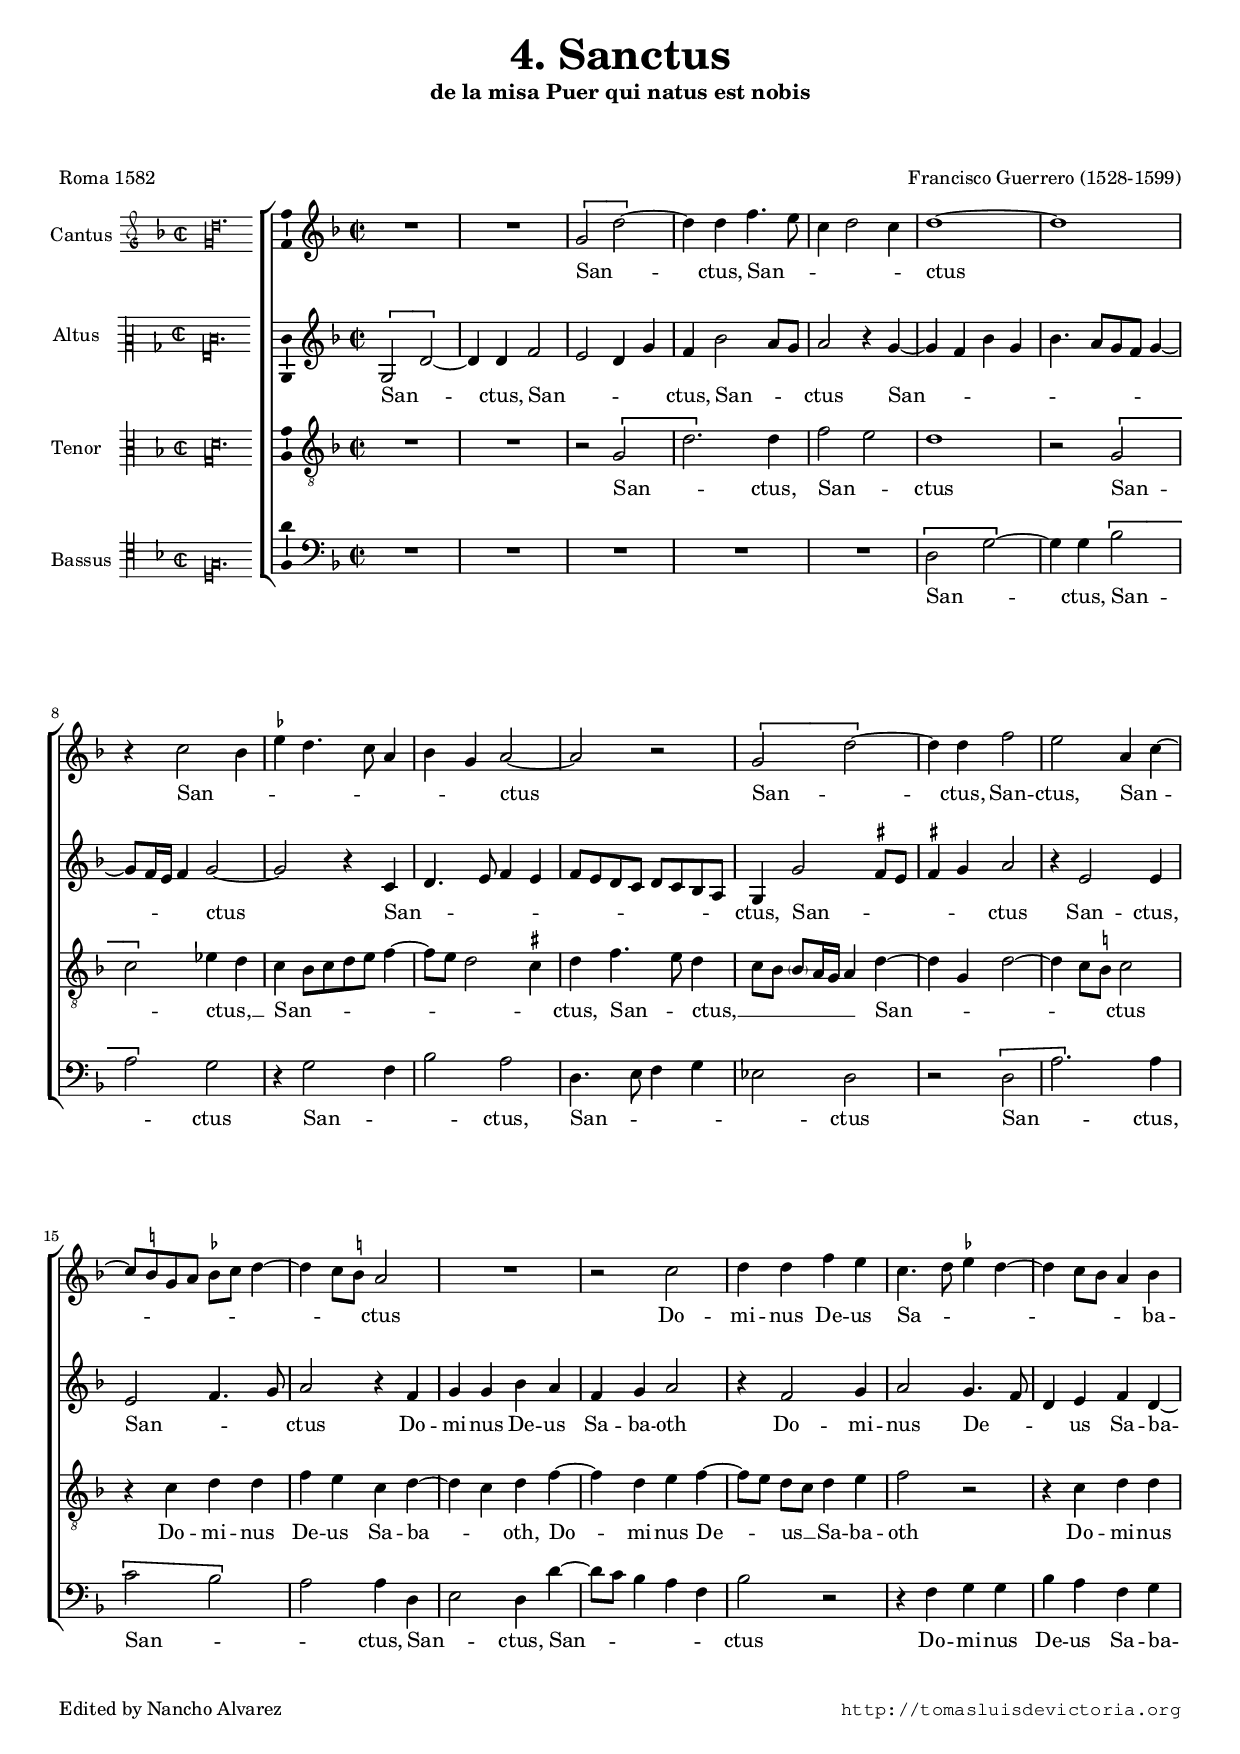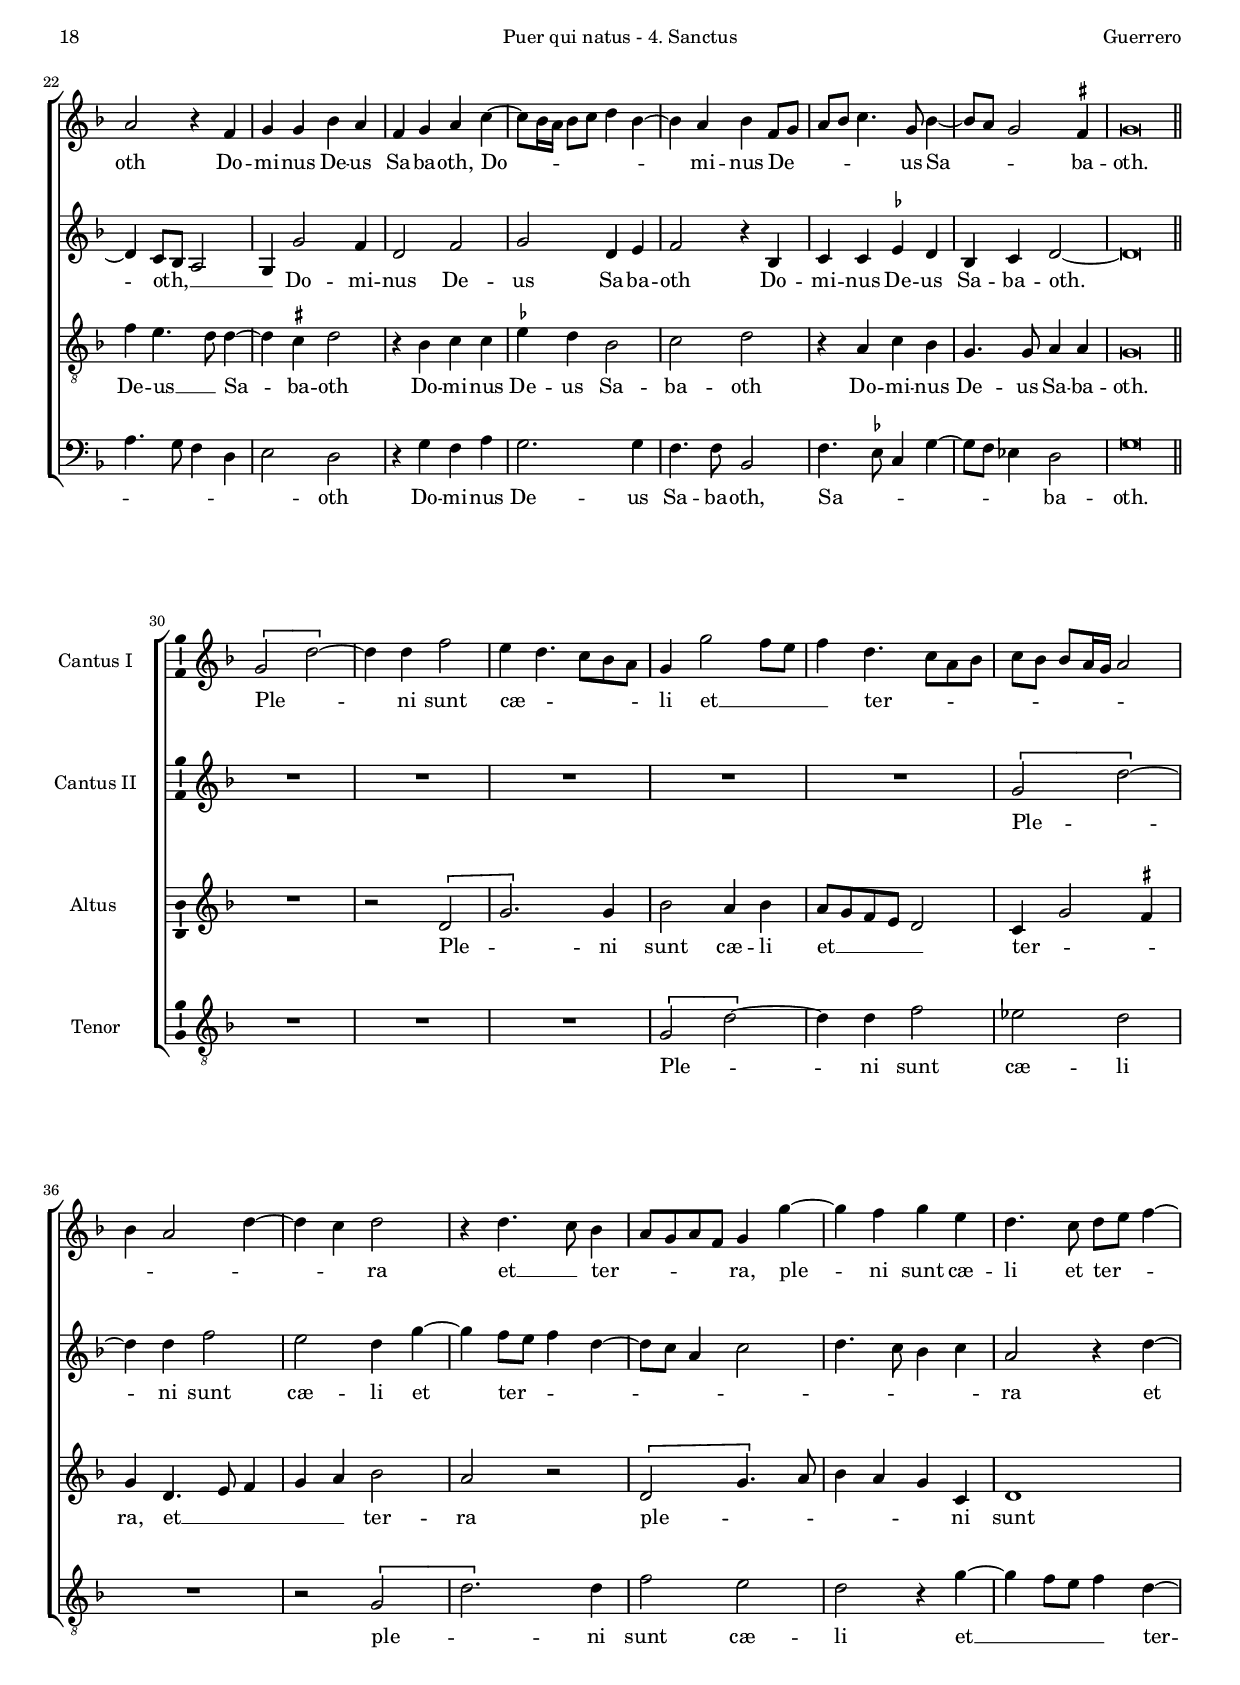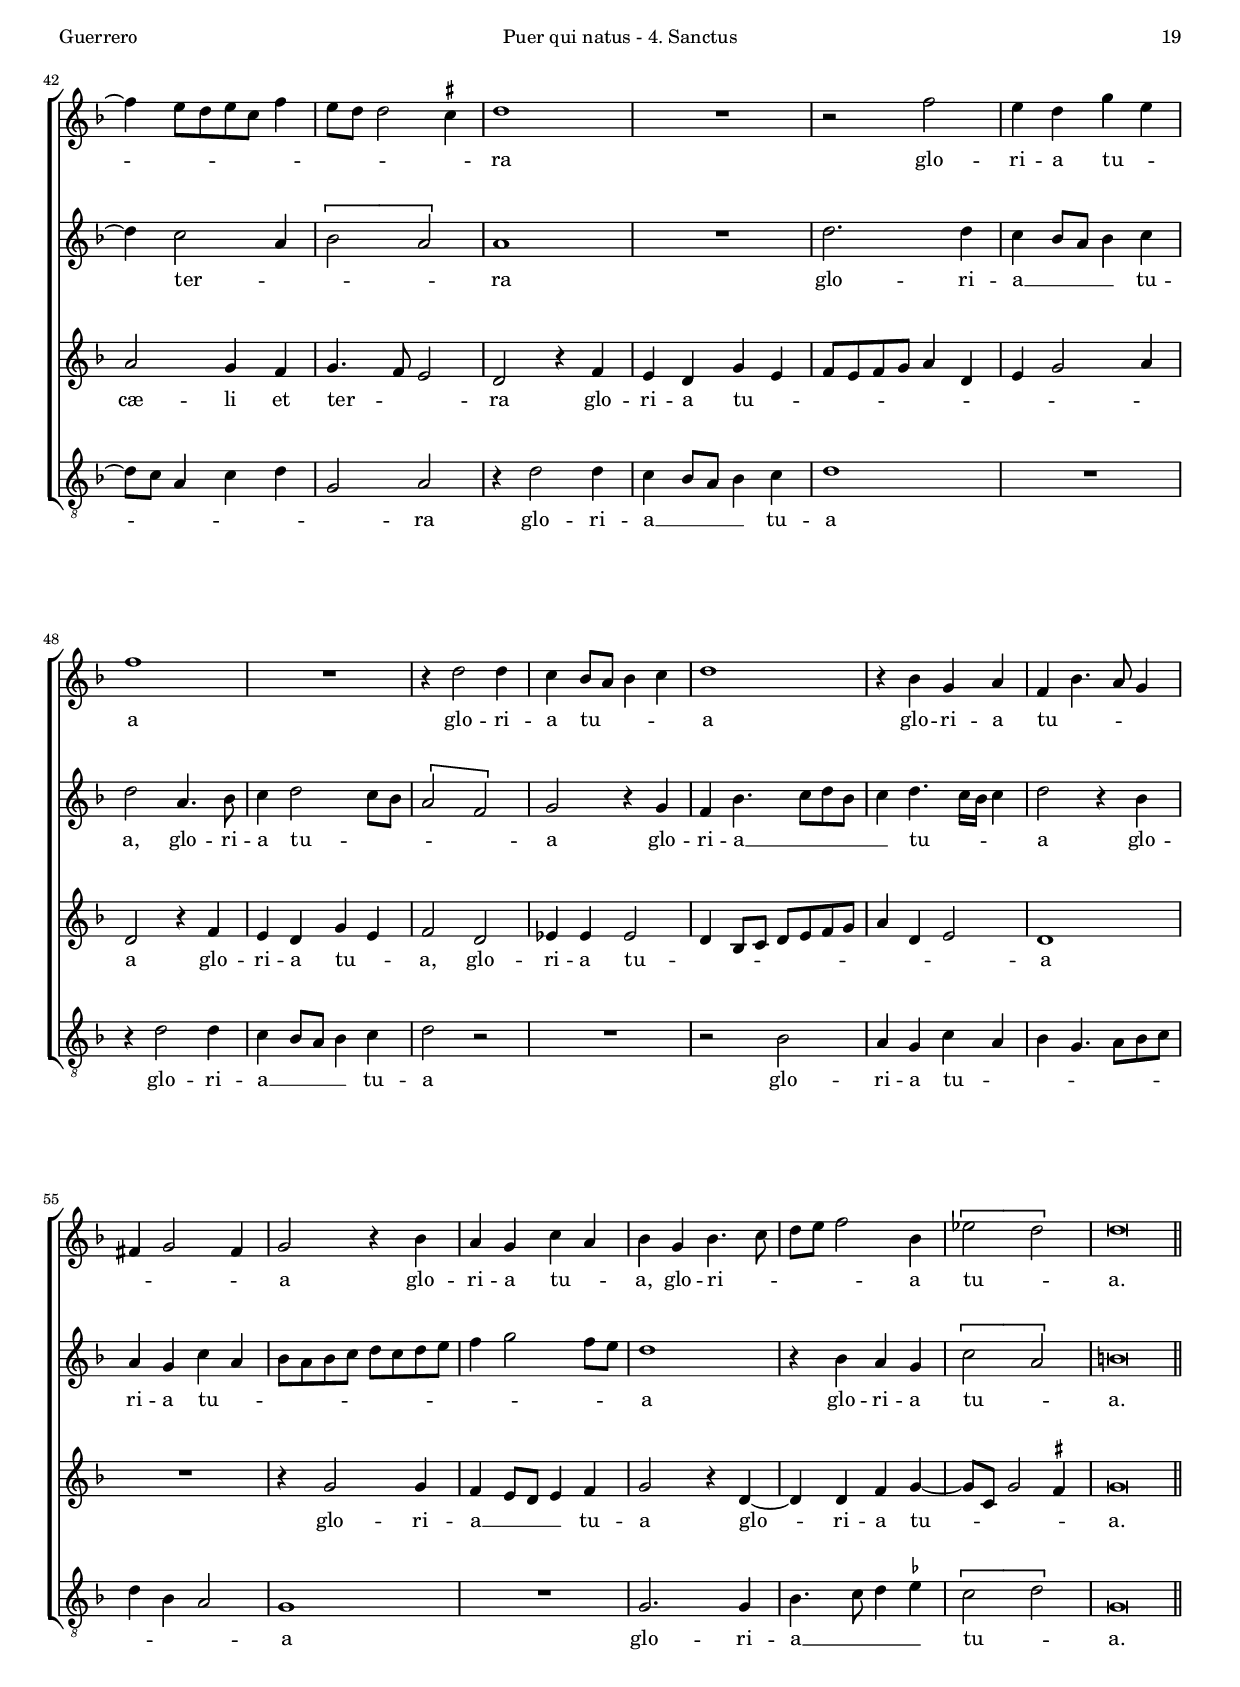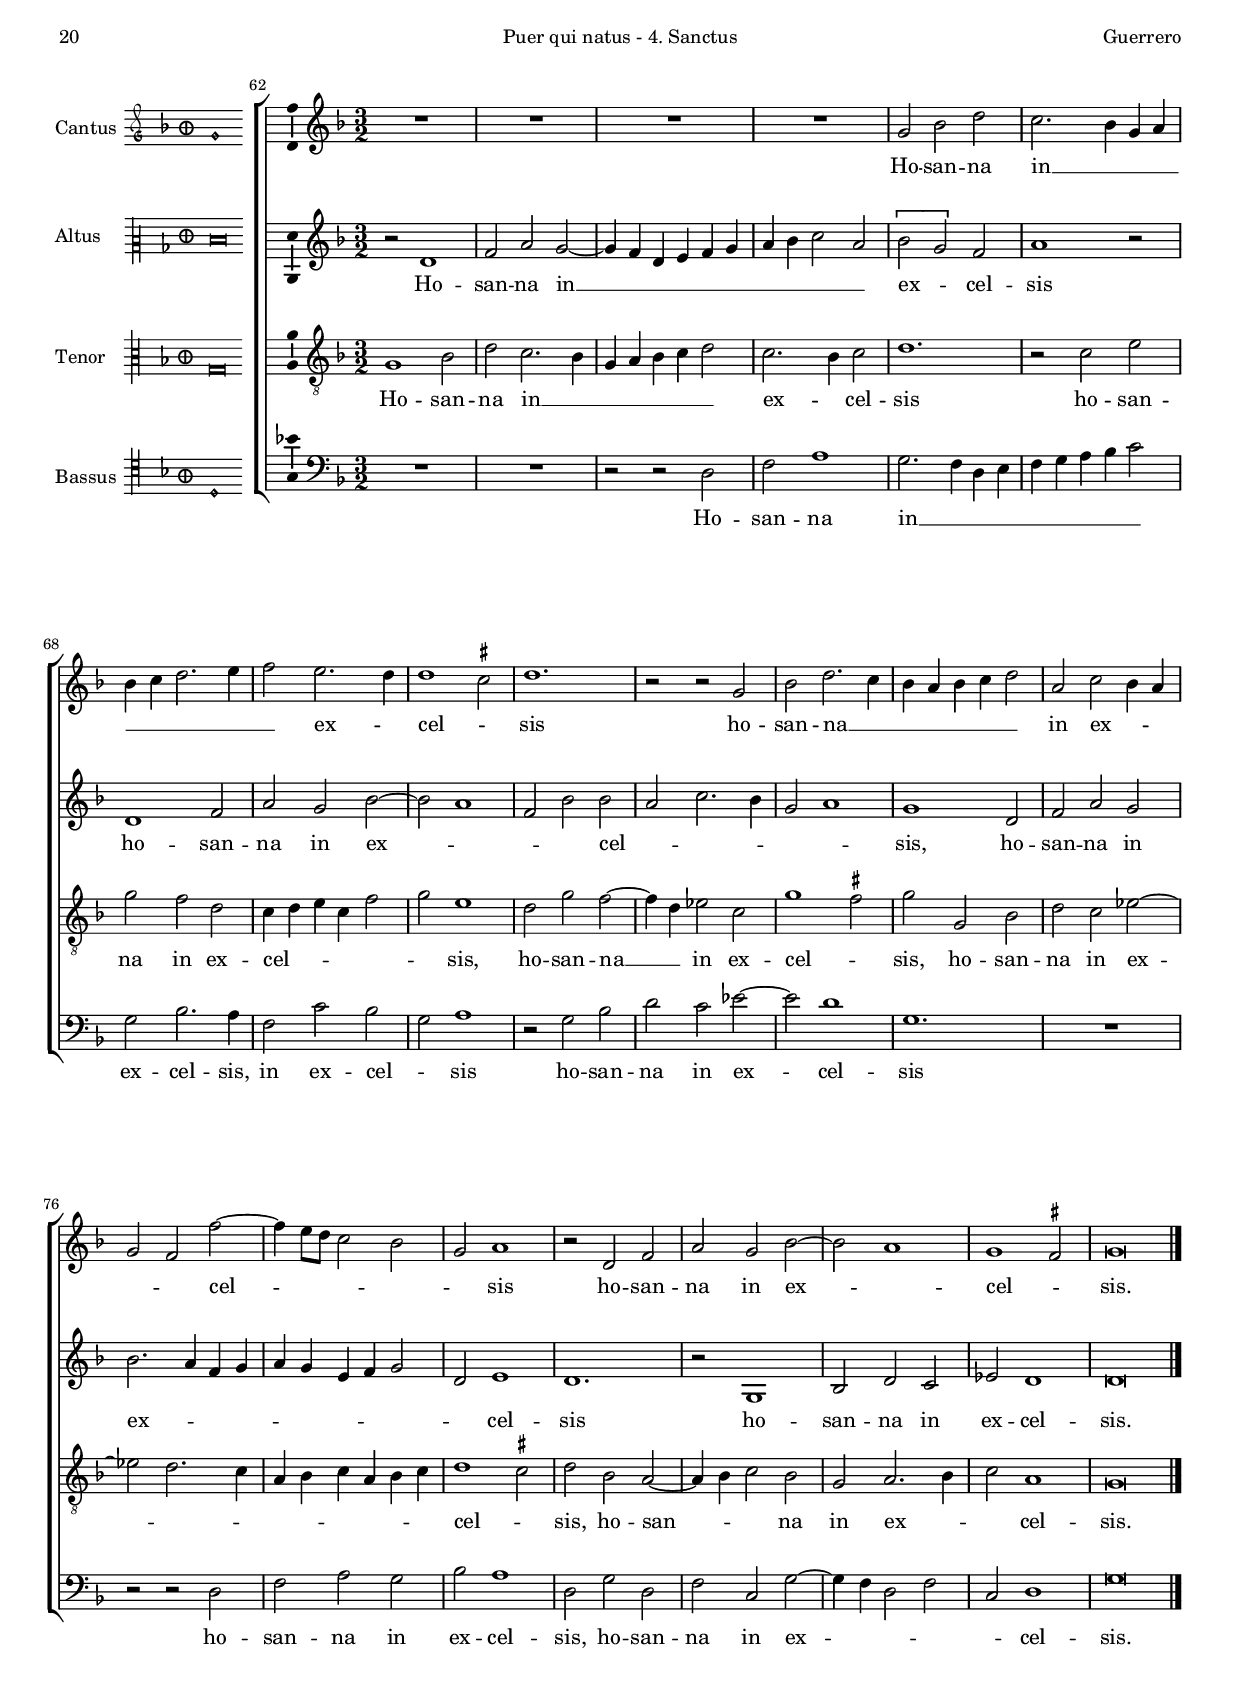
\version "2.18.0"

#(set-default-paper-size "a4")
#(set-global-staff-size 16.4)
#(ly:set-option 'point-and-click #f)
%mobile -s15.5 -i3.5

italicas=\override LyricText.font-shape = #'italic
rectas=\override LyricText.font-shape = #'upright
ss=\once \set suggestAccidentals = ##t
incipitwidth = 20
htitle="Puer qui natus - 4. Sanctus"
hcomposer="Guerrero"

\header {
	title=\markup{\larger \larger \larger "4. Sanctus" }
	subtitle="de la misa Puer qui natus est nobis"
        subsubtitle=\markup{\null \vspace #2 }
	composer="Francisco Guerrero (1528-1599)"
        pdfauthor=\composer
        poet="Roma 1582"
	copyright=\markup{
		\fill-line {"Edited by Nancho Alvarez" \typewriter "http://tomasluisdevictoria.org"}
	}
%	tagline=""
}


global={\key f \major \time 2/2 \skip 1*29 \bar "||" 
}

cantus={
	R1*4/4 |
	R1*4/4 |
	\[g'2 d'' ~ \] |
	d''4 d'' f''4. e''8 |
%5
	c''4 d''2 c''4 |
	d''1 ~ |
	d'' |
	r4 c''2 bes'4 |
	\ss ees'' d''4. c''8 a'4 |
%10
	bes' g' a'2 ~ |
	a' r |
	\[g' d'' ~ \] |
	d''4 d'' f''2 |
	e'' a'4 c'' ~ |
%15
	c''8 \ss b' g' a' \ss bes' c'' d''4 ~ |
	d'' c''8 \ss b' a'2 |
	R1*4/4 |
	r2 c'' |
	d''4 d'' f'' e'' |
%20
	c''4. d''8 \ss ees''4 d'' ~ |
	d'' c''8 bes' a'4 bes' |
	a'2 r4 f' |
	g' g' bes' a' |
	f' g' a' c'' ~ |
%25
	c''8[ bes'16 a'] bes'8[ c''] d''4 bes' ~ |
	bes' a' bes' f'8 g' |
	a' bes' c''4. g'8 bes'4 ~ |
	bes'8 a' g'2 \ss fis'4 |
	g'\breve*1/2
}

altus={
	\[g2 d' ~ \] |
	d'4 d' f'2 |
	e' d'4 g' |
	f' bes'2 a'8 g' |
%5
	a'2 r4 g' ~ |
	g' f' bes' g' |
	bes'4. a'8[ g' f'] g'4 ~ |
	g'8 f'16 e' f'4 g'2 ~ |
	g' r4 c' |
%10
	d'4. e'8 f'4 e' |
	f'8 e' d' c' d' c' bes a |
	g4 g'2 \ss fis'8 e' |
	\ss fis'4 g' a'2 |
	r4 e'2 e'4 |
%15
	e'2 f'4. g'8 |
	a'2 r4 f' |
	g' g' bes' a' |
	f' g' a'2 |
	r4 f'2 g'4 |
%20
	a'2 g'4. f'8 |
	d'4 e' f' d' ~ |
	d' c'8 bes a2 |
	g4 g'2 f'4 |
	d'2 f' |
%25
	g' d'4 e' |
	f'2 r4 bes |
	c' c' \ss ees' d' |
	bes c' d'2 ~ |
	d'\breve*1/2
}

tenor={
	R1*4/4 |
	R1*4/4 |
	r2 \[g |
	d'2.\] d'4 |
%5
	f'2 e' |
	d'1 |
	r2 \[g |
	c'\] ees'4 d' |
	c' bes8[ c' d' e'] f'4 ~ |
%10
	f'8 e' d'2 \ss cis'4 |
	d' f'4. e'8 d'4 |
	c'8[ bes] <\parenthesize bes>[ a16 g] a4 d' ~ |
	d' g d'2 ~ |
	d'4 c'8 \ss b c'2 |
%15
	r4 c' d' d' |
	f' e' c' d' ~ |
	d' c' d' f' ~ |
	f' d' e' f' ~ |
	f'8[ e'] d'[ c'] d'4 e' |
%20
	f'2 r |
	r4 c' d' d' |
	f' e'4. d'8 d'4 ~ |
	d' \ss cis' d'2 |
	r4 bes c' c' |
%25
	\ss ees' d' bes2 |
	c' d' |
	r4 a c' bes |
	g4. g8 a4 a |
	g\breve*1/2
}

bassus={
	R1*4/4 |
	R1*4/4 |
	R1*4/4 |
	R1*4/4 |
%5
	R1*4/4 |
	\[d2 g ~ \] |
	g4 g \[bes2 |
	a\] g |
	r4 g2 f4 |
%10
	bes2 a |
	d4. e8 f4 g |
	ees2 d |
	r \[d |
	a2.\] a4 |
%15
	\[c'2 bes\] |
	a a4 d |
	e2 d4 d' ~ |
	d'8 c' bes4 a f |
	bes2 r |
%20
	r4 f g g |
	bes a f g |
	a4. g8 f4 d |
	e2 d |
	r4 g f a |
%25
	g2. g4 |
	f4. f8 bes,2 |
	f4. \ss ees8 c4 g ~ |
	g8 f ees4 d2 |
	g\breve*1/2
}


textocantus=\lyricmode{
San -- _ _ ctus,
San -- _ _ _ _ ctus _
San -- _ _ _ _ _ _ _ ctus _
San -- _ _ ctus,
San -- ctus,
San -- _ _ _ _ _ _ _ _ _ _ _ ctus
Do -- mi -- nus De -- us Sa -- _ _ _ _ _ _ _ ba -- oth
Do -- mi -- nus De -- us Sa -- ba -- oth,
Do -- _ _ _ _ _ _ _ _ mi -- nus De -- _ _ _ _ us Sa -- _ _ _ ba -- oth.
}

textoaltus=\lyricmode{
San -- _ _ ctus,
San -- _ _ _ ctus,
San -- _ _ ctus
San -- _ _ _ _ _ _ _ _ _ _ _ _ _ ctus _
San -- _ _ _ _ _ _ _ _ _ _ _ _ ctus,
San -- _ _ _ _ ctus
San -- ctus,
San -- _ _ ctus
Do -- mi -- nus De -- us Sa -- ba -- oth
Do -- mi -- nus De -- _ _ us Sa -- ba -- _ oth, __ _ _ _ 
Do -- mi -- nus De -- us Sa -- ba -- oth
Do -- mi -- nus De -- us Sa -- ba -- oth. _
}

textotenor=\lyricmode{
San -- _ ctus,
San -- _ ctus
San -- _ ctus, __ _
San -- _ _ _ _ _ _ _ _ _ ctus,
San -- _ ctus, __ _ _ _ _ _ _ 
San -- _ _ _ _ _ _ ctus
Do -- mi -- nus De -- us Sa -- ba -- _ _ oth,
Do -- _ mi -- nus De -- _ _ us __ _ Sa -- ba -- oth
Do -- mi -- nus De -- us __ _ Sa -- _ ba -- oth
Do -- mi -- nus De -- us Sa -- ba -- oth
Do -- mi -- nus De -- us Sa -- ba -- oth.
}

textobassus=\lyricmode{
San -- _ _ ctus,
San -- _ ctus
San -- _ _ ctus, 
San -- _ _ _ _ ctus
San -- _ ctus,
San -- _ _ ctus,
San -- _ ctus,
San -- _ _ _ _ _ ctus
Do -- mi -- nus De -- us Sa -- ba -- _ _ _ _ _ oth
Do -- mi -- nus De -- us Sa -- ba -- oth,
Sa -- _ _ _ _ _ _ ba -- oth.
}



incipitcantus=\markup{
	\score{
		{ 
		\set Staff.instrumentName="Cantus "
		\override NoteHead.style = #'neomensural
		\override Rest.style = #'neomensural
		\override Staff.TimeSignature.style = #'neomensural
		\cadenzaOn 
		\clef "petrucci-g"
		\key f \major
		\time 2/2
		\[g'1 d''1.\]
		} 
	\layout {
		\context {\Voice
			\remove Ligature_bracket_engraver
			\consists Mensural_ligature_engraver
		}
		line-width=\incipitwidth
                indent=0
                ragged-right = ##t
	}
	}
}


incipitaltus=\markup{
	\score{
		{ 
		\set Staff.instrumentName="Altus   "
		\override NoteHead.style = #'neomensural 
		\override Rest.style = #'neomensural
		\override Staff.TimeSignature.style = #'neomensural
		\cadenzaOn 
		\clef "petrucci-c2"
		\key f \major
		\time 2/2
		\[g1 d'1.\]
		} 
	\layout {
		\context {\Voice
			\remove Ligature_bracket_engraver
			\consists Mensural_ligature_engraver
		}
		line-width=\incipitwidth 
                indent=0
                ragged-right = ##t
	}
	}
}



incipittenor=\markup{
	\score{
		{ 
		\set Staff.instrumentName="Tenor   "
		\override NoteHead.style = #'neomensural 
		\override Rest.style = #'neomensural
		\override Staff.TimeSignature.style = #'neomensural
		\cadenzaOn 
		\clef "petrucci-c3"
		\key f \major
		\time 2/2
		\[g1 d'1.\]
		} 
	\layout {
		\context {\Voice
			\remove Ligature_bracket_engraver
			\consists Mensural_ligature_engraver
		}
		line-width=\incipitwidth
                indent=0
                ragged-right = ##t
	}
	}
}


incipitbassus=\markup{
	\score{
		{ 
		\set Staff.instrumentName="Bassus "
		\override NoteHead.style = #'neomensural 
		\override Rest.style = #'neomensural
		\override Staff.TimeSignature.style = #'neomensural
		\cadenzaOn 
		\clef "petrucci-c4"
		\key f \major
		\time 2/2
		\[d1 g1.\]
		} 
	\layout {
		\context {\Voice
			\remove Ligature_bracket_engraver
			\consists Mensural_ligature_engraver
		}
		line-width=\incipitwidth 
                indent=0
                ragged-right = ##t
	}
	}
}





\score {
\new ChoirStaff<<

	\new Staff <<\global
	\new Voice="v1" {
		\set Staff.instrumentName=\incipitcantus
		\clef "treble"
		\cantus }
	\new Lyrics \lyricsto "v1" {\textocantus }
	>>

	
	\new Staff << \global
	\new Voice="v2" {
		\set Staff.instrumentName=\incipitaltus
		\clef "treble" 
		\altus}
	\new Lyrics \lyricsto "v2" {\textoaltus }
	>>

	
	\new Staff <<\global
	\new Voice="v3" {
		\set Staff.instrumentName=\incipittenor
		\clef "G_8"
		\tenor }
	\new Lyrics \lyricsto "v3" {\textotenor }
	>>
	

	\new Staff <<\global
	\new Voice="v4" {
		\set Staff.instrumentName=\incipitbassus
		\clef "bass" 
		\bassus }
	\new Lyrics \lyricsto "v4" {\textobassus}
	>>
	
>>

\layout{ 
	%\context {\Lyrics \override VerticalAxisGroup.minimum-Y-extent = #'(-0 . 0) }
	\context {\Score \override BarNumber.padding = #2 }
	%\context {\Lyrics \override LyricText.font-size = #2 }
	\context {\Voice melismaBusyProperties = #'() }
	%\context { \Staff \RemoveEmptyStaves }
	\context {\Staff
                  \override VerticalAxisGroup.staff-staff-spacing =
			#'((basic-distance . 11) (minimum-distance . 0) (padding . 1))
		\consists Ambitus_engraver 
			\override LigatureBracket.padding = #1
                        \override AccidentalSuggestion.Y-extent = #'(-1 . 1)
	}
}

%\midi {}

}



global={\key f \major \time 2/2 
				\skip 1*32 \bar "||"  
}

cantus={\set Score.currentBarNumber = #30
	\bar ""
%30
	\[g'2 d'' ~ \] |
	d''4 d'' f''2 |
	e''4 d''4. c''8 bes' a' |
	g'4 g''2 f''8 e'' |
	f''4 d''4. c''8 a' bes' |
%35
	c''[ bes'] bes'[ a'16 g'] a'2 |
	bes'4 a'2 d''4 ~ |
	d'' c'' d''2 |
	r4 d''4. c''8 bes'4 |
	a'8 g' a' f' g'4 g'' ~ |
%40
	g'' f'' g'' e'' |
	d''4. c''8 d'' e'' f''4 ~ |
	f'' e''8[ d'' e'' c''] f''4 |
	e''8 d'' d''2 \ss cis''4 |
	d''1 |
%45
	R1*4/4 |
	r2 f'' |
	e''4 d'' g'' e'' |
	f''1 |
	R1*4/4 |
%50
	r4 d''2 d''4 |
	c'' bes'8 a' bes'4 c'' |
	d''1 |
	r4 bes' g' a' |
	f' bes'4. a'8 g'4 |
%55
	fis' g'2 fis'4 |
	g'2 r4 bes' |
	a' g' c'' a' |
	bes' g' bes'4. c''8 |
	d'' e'' f''2 bes'4 |
%60
	\[ees''2 d''\] |
	d''\breve*1/2 
}

altus={
%30
	R1*4/4 |
	R1*4/4 |
	R1*4/4 |
	R1*4/4 |
	R1*4/4 |
%35
	\[g'2 d'' ~ \] |
	d''4 d'' f''2 |
	e'' d''4 g'' ~ |
	g'' f''8 e'' f''4 d'' ~ |
	d''8 c'' a'4 c''2 |
%40
	d''4. c''8 bes'4 c'' |
	a'2 r4 d'' ~ |
	d'' c''2 a'4 |
	\[bes'2 a'\] |
	a'1 |
%45
	R1*4/4 |
	d''2. d''4 |
	c'' bes'8 a' bes'4 c'' |
	d''2 a'4. bes'8 |
	c''4 d''2 c''8 bes' |
%50
	\[a'2 f'\] |
	g' r4 g' |
	f' bes'4. c''8 d'' bes' |
	c''4 d''4. c''16 bes' c''4 |
	d''2 r4 bes' |
%55
	a' g' c'' a' |
	bes'8 a' bes' c'' d'' c'' d'' e'' |
	f''4 g''2 f''8 e'' |
	d''1 |
	r4 bes' a' g' |
%60
	\[c''2 a'\] |
	b'\breve*1/2
}

tenor={
%30
	R1*4/4 |
	r2 \[d' |
	g'2.\] g'4 |
	bes'2 a'4 bes' |
	a'8 g' f' e' d'2 |
%35
	c'4 g'2 \ss fis'4 |
	g' d'4. e'8 f'4 |
	g' a' bes'2 |
	a' r |
	\[d' g'4.\] a'8 |
%40
	bes'4 a' g' c' |
	d'1 |
	a'2 g'4 f' |
	g'4. f'8 e'2 |
	d' r4 f' |
%45
	e' d' g' e' |
	f'8 e' f' g' a'4 d' |
	e' g'2 a'4 |
	d'2 r4 f' |
	e' d' g' e' |
%50
	f'2 d' |
	ees'4 ees' ees'2 |
	d'4 bes8 c' d' e' f' g' |
	a'4 d' e'2 |
	d'1 |
%55
	R1*4/4 |
	r4 g'2 g'4 |
	f' e'8 d' e'4 f' |
	g'2 r4 d' ~ |
	d' d' f' g' ~ |
%60
	g'8 c' g'2 \ss fis'4 |
	g'\breve*1/2
}

bassus={
%30
	R1*4/4 |
	R1*4/4 |
	R1*4/4 |
	\[g2 d' ~ \] |
	d'4 d' f'2 |
%35
	ees' d' |
	R1*4/4 |
	r2 \[g |
	d'2.\] d'4 |
	f'2 e' |
%40
	d' r4 g' ~ |
	g' f'8 e' f'4 d' ~ |
	d'8 c' a4 c' d' |
	g2 a |
	r4 d'2 d'4 |
%45
	c' bes8 a bes4 c' |
	d'1 |
	R1*4/4 |
	r4 d'2 d'4 |
	c' bes8 a bes4 c' |
%50
	d'2 r |
	R1*4/4 |
	r2 bes |
	a4 g c' a |
	bes g4. a8 bes c' |
%55
	d'4 bes a2 |
	g1 |
	R1*4/4 |
	g2. g4 |
	bes4. c'8 d'4 \ss ees' |
%60
	\[c'2 d'\] |
	g\breve*1/2
}


textocantus=\lyricmode{
Ple -- _ _ ni sunt cæ -- _ _ _ _ li et __ _ _ _ ter -- _ _ _ _ _ _ _ _ _ _ _ _ _ _ ra
et __ _ ter -- _ _ _ _ ra,
ple -- _ ni sunt cæ -- li et ter -- _ _ _ _ _ _ _ _ _ _ _ _ ra
glo -- ri -- a tu -- _ a
glo -- ri -- a tu -- _ _ _ a
glo -- ri -- a tu -- _ _ _ _ _ _ a
glo -- ri -- a tu -- _ a,
glo -- ri -- _ _ _ _ a tu -- _ a.
}

textoaltus=\lyricmode{
Ple -- _ _ ni sunt cæ -- li et _ ter -- _ _ _ _ _ _ _ _ _ _ _ ra
et _ ter -- _ _ _ ra
glo -- ri -- a __ _ _ _ tu -- a,
glo -- ri -- a tu -- _ _ _ _ a
glo -- ri -- a __ _ _ _ _ tu -- _ _ _ a
glo -- ri -- a tu -- _ _ _ _ _ _ _ _ _ _ _ _ _ a
glo -- ri -- a tu -- _ a.
}

textotenor=\lyricmode{
Ple -- _ ni sunt cæ -- li et __ _ _ _ _ ter -- _ _ ra,
et __ _ _ _ _ ter -- ra
ple -- _ _ _ _ _ ni sunt cæ -- li et ter -- _ _ ra
glo -- ri -- a tu -- _ _ _ _ _ _ _ _ _ _ a
glo -- ri -- a tu -- _ a,
glo -- ri -- a tu -- _ _ _ _ _ _ _ _ _ _ a
glo -- ri -- a __ _ _ _ tu -- a
glo -- _ ri -- a tu -- _ _ _ _ a.
}

textobassus=\lyricmode{
Ple -- _ _ ni sunt cæ -- li
ple -- _ ni sunt cæ -- li
et __ _ _ _ _ ter -- _ _ _ _ _ _ ra
glo -- ri -- a __ _ _ _ tu -- a
glo -- ri -- a __ _ _ _ tu -- a
glo -- ri -- a tu -- _ _ _ _ _ _ _ _ _ a
glo -- ri -- a __ _ _ _ tu -- _ a.
}



\score {
\new ChoirStaff<<

	\new Staff <<\global
	\new Voice="v1" {
		\set Staff.instrumentName="Cantus I "
		\clef "treble"
		\cantus }
	\new Lyrics \lyricsto "v1" {\textocantus }
	>>

	
	\new Staff << \global
	\new Voice="v2" {
		\set Staff.instrumentName="Cantus II "
		\clef "treble" 
		\altus}
	\new Lyrics \lyricsto "v2" {\textoaltus }
	>>

	
	\new Staff <<\global
	\new Voice="v3" {
		\set Staff.instrumentName="Altus  "
		\clef "treble"
		\tenor }
	\new Lyrics \lyricsto "v3" {\textotenor }
	>>
	

	\new Staff <<\global
	\new Voice="v4" {
		\set Staff.instrumentName="Tenor "
		\clef "G_8" 
		\bassus }
	\new Lyrics \lyricsto "v4" {\textobassus}
	>>
	
>>

\layout{
	indent=1.8\cm
	%\context {\Lyrics \override VerticalAxisGroup.minimum-Y-extent = #'(-0 . 0) }
	\context {\Score 
		\override BarNumber.padding = #2 
	}
	%\context {\Lyrics \override LyricText.font-size = #2 }
	\context {\Voice melismaBusyProperties = #'() }
	%\context { \Staff \RemoveEmptyStaves }
	\context {\Staff \consists Ambitus_engraver
                  \override VerticalAxisGroup.staff-staff-spacing =
			#'((basic-distance . 12) (minimum-distance . 0) (padding . 1))
			\remove Time_signature_engraver
			\override LigatureBracket.padding = #1
                        \override AccidentalSuggestion.Y-extent = #'(-1 . 1)
	}
}



%\midi {}

}



global={\key f \major 	\time 3/2 \skip 1*3/2*22 \bar "|." 
}

cantus={
	\set Score.currentBarNumber = #62
	\bar ""
	R1*3/2 |
	R1*3/2 |
	R1*3/2 |
%65
	R1*3/2 |
	g'2 bes' d'' |
	c''2. bes'4 g' a' |
	bes' c'' d''2. e''4 |
	f''2 e''2. d''4 |
%70
	d''1 \ss cis''2 |
	d''1. |
	r2 r g' |
	bes' d''2. c''4 |
	bes' a' bes' c'' d''2 |
%75
	a' c'' bes'4 a' |
	g'2 f' f'' ~ |
	f''4 e''8 d'' c''2 bes' |
	g' a'1 |
	r2 d' f' |
%80
	a' g' bes' ~ |
	bes' a'1 |
	g' \ss fis'2 |
	g'\breve*3/4 
}

altus={
	r2 d'1 |
	f'2 a' g' ~ |
	g'4 f' d' e' f' g' |
%65
	a' bes' c''2 a' |
	\[bes' g'\] f' |
	a'1 r2 |
	d'1 f'2 |
	a' g' bes' ~ |
%70
	bes' a'1 |
	f'2 bes' bes' |
	a' c''2. bes'4 |
	g'2 a'1 |
	g' d'2 |
%75
	f' a' g' |
	bes'2. a'4 f' g' |
	a' g' e' f' g'2 |
	d' e'1 |
	d'1. |
%80
	r2 g1 |
	bes2 d' c' |
	ees' d'1 |
	d'\breve*3/4
}

tenor={
	g1 bes2 |
	d' c'2. bes4 |
	g a bes c' d'2 |
%65
	c'2. bes4 c'2 |
	d'1. |
	r2 c' e' |
	g' f' d' |
	c'4 d' e' c' f'2 |
%70
	g' e'1 |
	d'2 g' f' ~ |
	f'4 d' ees'2 c' |
	g'1 \ss fis'2 |
	g' g bes |
%75
	d' c' ees' ~ |
	ees' d'2. c'4 |
	a bes c' a bes c' |
	d'1 \ss cis'2 |
	d' bes a ~ |
%80
	a4 bes c'2 bes |
	g a2. bes4 |
	c'2 a1 |
	g\breve*3/4 
}

bassus={
	R1*3/2 |
	R1*3/2 |
	r2 r d |
%65
	f a1 |
	g2. f4 d e |
	f g a bes c'2 |
	g bes2. a4 |
	f2 c' bes |
%70
	g a1 |
	r2 g bes |
	d' c' ees' ~ |
	ees' d'1 |
	g1. |
%75
	R1*3/2 |
	r2 r d |
	f a g |
	bes a1 |
	d2 g d |
%80
	f c g ~ |
	g4 f d2 f |
	c d1 |
	g\breve*3/4 
}


textocantus=\lyricmode{
Ho -- san -- na in __ _ _ _ _ _ _ _ _ ex -- _ cel -- _ sis
ho -- san -- na __ _ _ _ _ _ _ 
in ex -- _ _ _ _ cel -- _ _ _ _ _ _ sis
ho -- san -- na in ex -- _ _ cel -- _ sis.
}

textoaltus=\lyricmode{
Ho -- san -- na in __ _ _ _ _ _ _ _ _ _ _ 
ex -- _ cel -- sis
ho -- san -- na in ex -- _ _ _ _ cel -- _ _ _ _ _ sis,
ho -- san -- na in ex -- _ _ _ _ _ _ _ _ _ cel -- sis
ho -- san -- na in ex -- cel -- sis.
}

textotenor=\lyricmode{
Ho -- san -- na in __ _ _ _ _ _ _ ex -- _ cel -- sis
ho -- san -- na in ex -- cel -- _ _ _ _ _ sis,
ho -- san -- na __ _ _ in ex -- cel -- _ sis,
ho -- san -- na in ex -- _ _ _ _ _ _ _ _ _ cel -- _ sis,
ho -- san -- _ _ _ na in ex -- _ _ cel -- sis.
}

textobassus=\lyricmode{
Ho -- san -- na in __ _ _ _ _ _ _ _ _ ex -- cel -- sis,
in ex -- cel -- _ sis
ho -- san -- na in ex -- _ cel -- sis
ho -- san -- na in ex -- cel -- sis,
ho -- san -- na in ex -- _ _ _ _ _ cel -- sis.
}



incipitcantus=\markup{
	\score{
		{ 
		\set Staff.instrumentName="Cantus "
		\override NoteHead.style = #'neomensural
		\override Rest.style = #'neomensural
		\override Staff.TimeSignature.style = #'neomensural
		\cadenzaOn 
		\clef "petrucci-g"
		\key f \major
		\time 3/4
		g'1
		} 
	\layout {
		\context {\Voice
			\remove Ligature_bracket_engraver
			\consists Mensural_ligature_engraver
		}
		line-width=\incipitwidth
                indent = 0
                ragged-right = ##t
	}
	}
}


incipitaltus=\markup{
	\score{
		{ 
		\set Staff.instrumentName="Altus    "
		\override NoteHead.style = #'neomensural 
		\override Rest.style = #'neomensural
		\override Staff.TimeSignature.style = #'neomensural
		\cadenzaOn 
		\clef "petrucci-c2"
		\key f \major
		\time 3/4
		d'\breve
		} 
	\layout {
		\context {\Voice
			\remove Ligature_bracket_engraver
			\consists Mensural_ligature_engraver
		}
		line-width=\incipitwidth 
                indent = 0
                ragged-right = ##t
	}
	}
}



incipittenor=\markup{
	\score{
		{ 
		\set Staff.instrumentName="Tenor   "
		\override NoteHead.style = #'neomensural 
		\override Rest.style = #'neomensural
		\override Staff.TimeSignature.style = #'neomensural
		\cadenzaOn 
		\clef "petrucci-c3"
		\key f \major
		\time 3/4
		g\breve
		} 
	\layout {
		\context {\Voice
			\remove Ligature_bracket_engraver
			\consists Mensural_ligature_engraver
		}
		line-width=\incipitwidth
                indent = 0
                ragged-right = ##t
	}
	}
}


incipitbassus=\markup{
	\score{
		{ 
		\set Staff.instrumentName="Bassus "
		\override NoteHead.style = #'neomensural 
		\override Rest.style = #'neomensural
		\override Staff.TimeSignature.style = #'neomensural
		\cadenzaOn 
		\clef "petrucci-c4"
		\key f \major
		\time 3/4
		d1
		} 
	\layout {
		\context {\Voice
			\remove Ligature_bracket_engraver
			\consists Mensural_ligature_engraver
		}
		line-width=\incipitwidth 
                indent = 0
                ragged-right = ##t
	}
	}
}





\score {
\new ChoirStaff<<

	\new Staff <<\global
	\new Voice="v1" {
		\set Staff.instrumentName=\incipitcantus
		\clef "treble"
		\cantus }
	\new Lyrics \lyricsto "v1" {\textocantus }
	>>

	
	\new Staff << \global
	\new Voice="v2" {
		\set Staff.instrumentName=\incipitaltus
		\clef "treble" 
		\altus}
	\new Lyrics \lyricsto "v2" {\textoaltus }
	>>

	
	\new Staff <<\global
	\new Voice="v3" {
		\set Staff.instrumentName=\incipittenor
		\clef "G_8"
		\tenor }
	\new Lyrics \lyricsto "v3" {\textotenor }
	>>
	

	\new Staff <<\global
	\new Voice="v4" {
		\set Staff.instrumentName=\incipitbassus
		\clef "bass" 
		\bassus }
	\new Lyrics \lyricsto "v4" {\textobassus}
	>>
	
>>

\layout{ 
        indent = 3.5\cm
	\context {\Lyrics 
		\override VerticalAxisGroup.staff-affinity = #UP
		\override VerticalAxisGroup.nonstaff-relatedstaff-spacing =
			#'((basic-distance . 0) (minimum-distance . 0) (padding . 1))
		\override LyricText.font-size = #1.2
		\override LyricHyphen.minimum-distance = #0.5
	}
	\context {\Score 
		tempoHideNote = ##t
		\override BarNumber.padding = #2 
	}
	\context {\Voice 
		melismaBusyProperties = #'()
		%autoBeaming = ##f
	}
	\context {\Staff 
                %\RemoveEmptyStaves
                %\override VerticalAxisGroup.remove-first = ##t
		\override VerticalAxisGroup.staff-staff-spacing =
			#'((basic-distance . 11) (minimum-distance . 0) (padding . 1))
		\consists Ambitus_engraver 
		\override LigatureBracket.padding = #1
	}
}

%\midi { \mtempo }

}


\paper{
	evenHeaderMarkup=\markup  \fill-line { \fromproperty #'page:page-number-string \htitle \hcomposer }
	oddHeaderMarkup= \markup  \fill-line { \on-the-fly #not-first-page \hcomposer \on-the-fly #not-first-page \htitle \on-the-fly #not-first-page \fromproperty #'page:page-number-string }
	%system-count=20
	%page-count = 8
	ragged-last-bottom = ##f
	indent=3.6\cm
	score-system-spacing =
	#'((basic-distance . 20) (minimum-distance . 0) (padding . 5))
	system-system-spacing =
	#'((basic-distance . 20) (minimum-distance . 0) (padding . 5))
	top-system-spacing = % header
	#'((basic-distance . 9) (minimum-distance . 0) (padding . 0))
	last-bottom-spacing = % footer
	#'((basic-distance . 12) (minimum-distance . 0) (padding . 0))
	markup-system-spacing.padding = #1.5

first-page-number=17
}